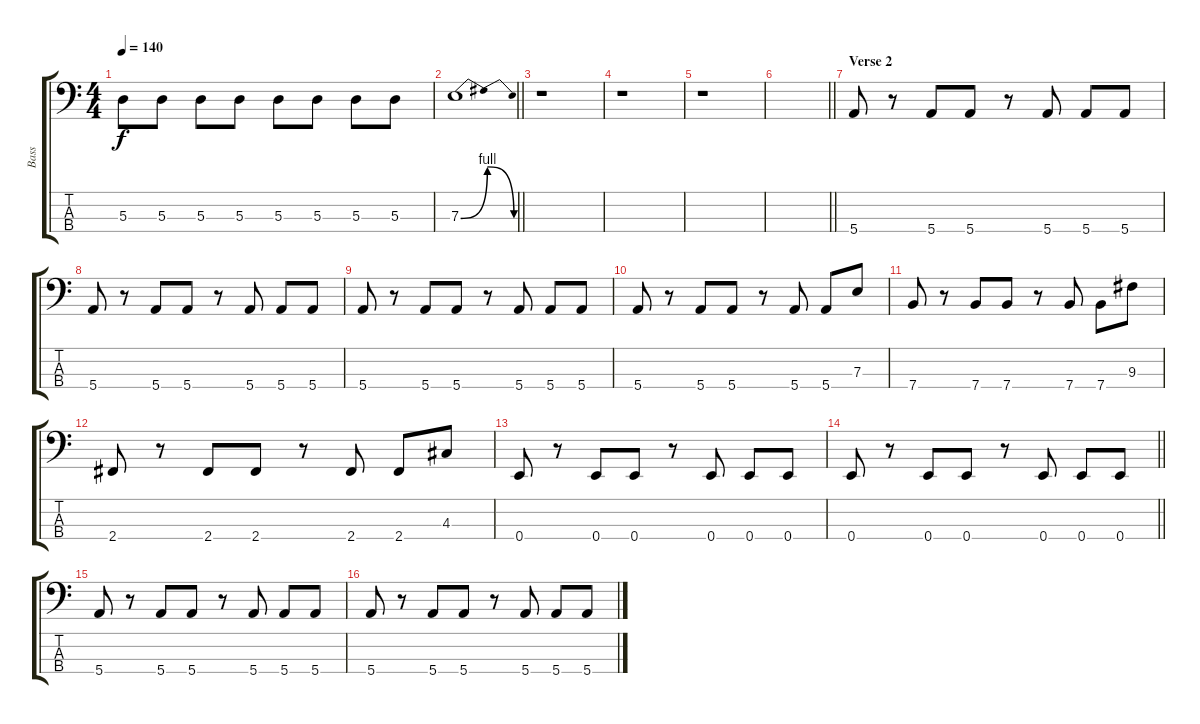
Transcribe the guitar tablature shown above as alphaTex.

\track ("Bass" "Bass") {instrument electricbassfinger}
\staff {score tabs}
\tuning (G2 D2 A1 E1) {hide}
\ts (4 4)
\tempo 140
\clef f4
\ks c
5.3.8{dy f} 5.3.8 5.3.8 5.3.8 5.3.8 5.3.8 5.3.8 5.3.8 |
\barLineRight lightlight
7.3{be (bendrelease 0 0 30 4 30 4 60 0)}.1 |
r.1 |
r.1 |
r.1 |
\barLineRight lightlight
|
\section ("" "Verse 2")
5.4.8 r.8 5.4.8 5.4.8 r.8 5.4.8 5.4.8 5.4.8 |
5.4.8 r.8 5.4.8 5.4.8 r.8 5.4.8 5.4.8 5.4.8 |
5.4.8 r.8 5.4.8 5.4.8 r.8 5.4.8 5.4.8 5.4.8 |
5.4.8 r.8 5.4.8 5.4.8 r.8 5.4.8 5.4.8 7.3.8 |
7.4.8 r.8 7.4.8 7.4.8 r.8 7.4.8 7.4.8 9.3.8 |
2.4.8 r.8 2.4.8 2.4.8 r.8 2.4.8 2.4.8 4.3.8 |
0.4.8 r.8 0.4.8 0.4.8 r.8 0.4.8 0.4.8 0.4.8 |
\barLineRight lightlight
0.4.8 r.8 0.4.8 0.4.8 r.8 0.4.8 0.4.8 0.4.8 |
5.4.8 r.8 5.4.8 5.4.8 r.8 5.4.8 5.4.8 5.4.8 |
5.4.8 r.8 5.4.8 5.4.8 r.8 5.4.8 5.4.8 5.4.8
